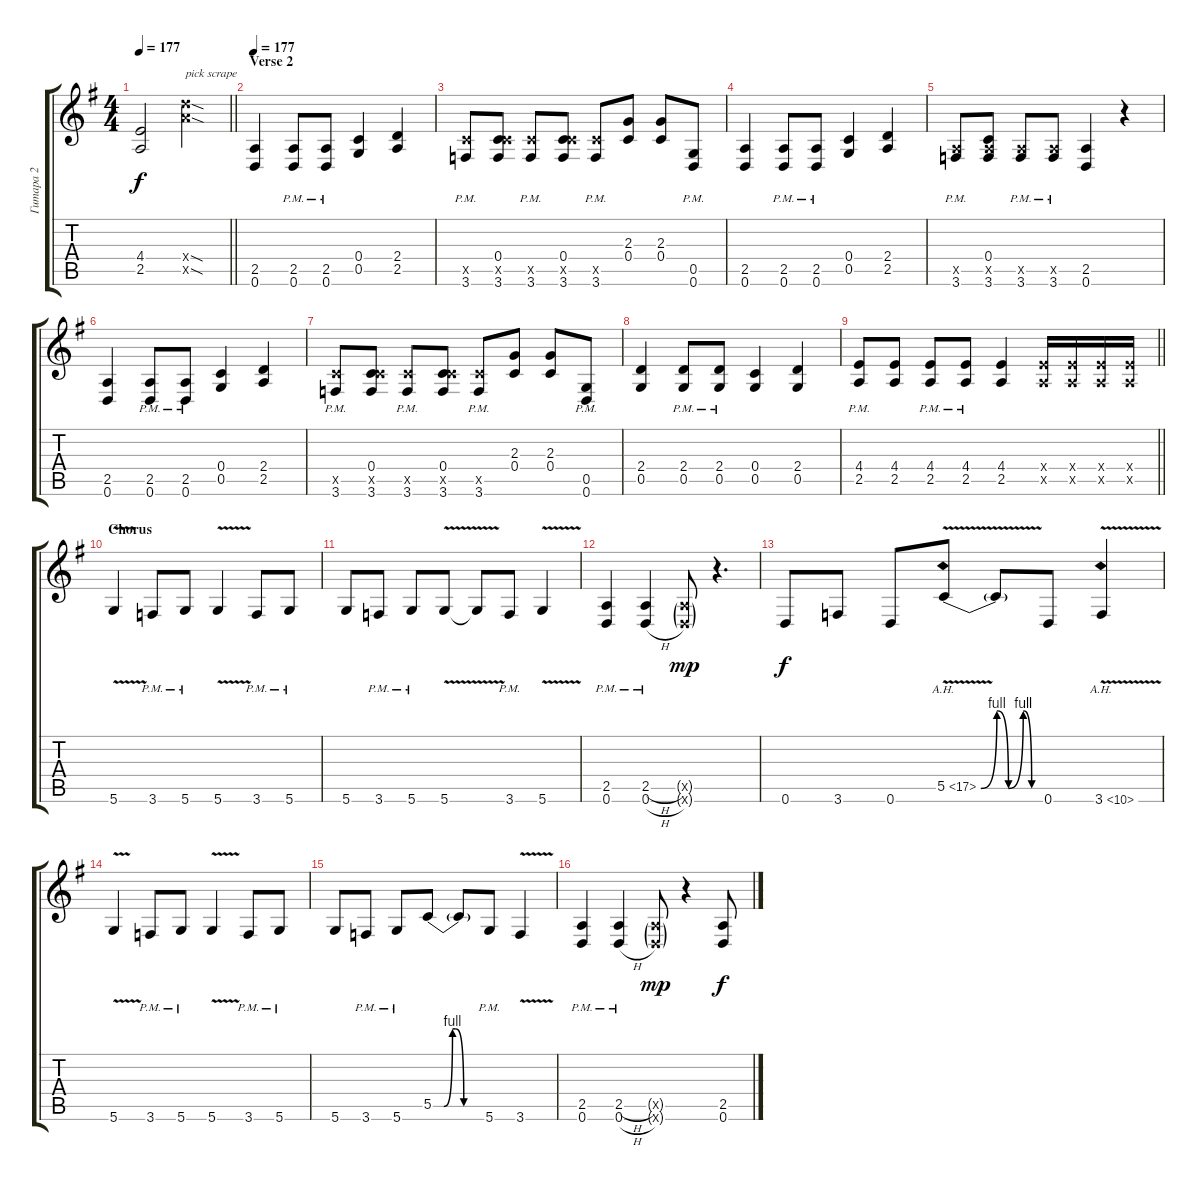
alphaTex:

\track ("Гитара 2" "Гитара 2") {instrument distortionguitar}
\staff {score tabs}
\tuning (D4 A3 F3 C3 G2 D2) {hide}
\ts (4 4)
\tempo 177
\clef g2
\barLineRight lightlight
\ks eminor
(4.4 2.5).2{dy f} (14.4{sod x} 14.5{sod x}).2{txt "pick scrape"} |
\section ("" "Verse 2")
\tempo 177
(2.5 0.6).4 (2.5{pm} 0.6{pm}).8 (2.5{pm} 0.6{pm}).8 (0.4 0.5).4 (2.4 2.5).4 |
(5.5{pm x} 3.6{pm}).8 (0.4 5.5{x} 3.6).8 (5.5{pm x} 3.6{pm}).8 (0.4 5.5{x} 3.6).8 (5.5{pm x} 3.6{pm}).8 (2.3 0.4).8 (2.3 0.4).8 (0.5{pm} 0.6{pm}).8 |
(2.5 0.6).4 (2.5{pm} 0.6{pm}).8 (2.5{pm} 0.6{pm}).8 (0.4 0.5).4 (2.4 2.5).4 |
(2.5{pm x} 3.6{pm}).8 (0.4 2.5{x} 3.6).8 (2.5{pm x} 3.6{pm}).8 (2.5{pm x} 3.6{pm}).8 (2.5 0.6).4 r.4 |
(2.5 0.6).4 (2.5{pm} 0.6{pm}).8 (2.5{pm} 0.6{pm}).8 (0.4 0.5).4 (2.4 2.5).4 |
(5.5{pm x} 3.6{pm}).8 (0.4 5.5{x} 3.6).8 (5.5{pm x} 3.6{pm}).8 (0.4 5.5{x} 3.6).8 (5.5{pm x} 3.6{pm}).8 (2.3 0.4).8 (2.3 0.4).8 (0.5{pm} 0.6{pm}).8 |
(2.4 0.5).4 (2.4{pm} 0.5{pm}).8 (2.4{pm} 0.5{pm}).8 (0.4 0.5).4 (2.4 0.5).4 |
\barLineRight lightlight
(4.4{pm} 2.5{pm}).8 (4.4 2.5).8 (4.4{pm} 2.5{pm}).8 (4.4{pm} 2.5{pm}).8 (4.4 2.5).4 (4.4{x} 2.5{x}).16 (4.4{x} 2.5{x}).16 (4.4{x} 2.5{x}).16 (4.4{x} 2.5{x}).16 |
\section ("" "Chorus")
5.6{v}.4 3.6{pm}.8 5.6{pm}.8 5.6{v}.4 3.6{pm}.8 5.6{pm}.8 |
5.6.8 3.6{pm}.8 5.6{pm}.8 5.6{v}.8 5.6{t}.8 3.6{pm}.8 5.6{v}.4 |
(2.5{pm} 0.6{pm}).4 (2.5{h pm} 0.6{h pm}).4 (2.5{g x} 0.6{g x}).8{dy mp} r.4{d} |
0.6.8{dy f} 3.6.8 0.6.8 5.5{be (custom 0 0 15 4 26 0 40 4 48 0 60 0) ah 12 v}.8 5.5{t}.8 0.6.8 3.6{ah 7 v}.4 |
5.6{v}.4 3.6{pm}.8 5.6{pm}.8 5.6{v}.4 3.6{pm}.8 5.6{pm}.8 |
5.6.8 3.6{pm}.8 5.6{pm}.8 5.5{be (custom 0 0 12 0 22 4 25 4 35 0 60 0)}.8 5.5{t}.8 5.6{pm}.8 3.6{v}.4 |
(2.5{pm} 0.6{pm}).4 (2.5{h pm} 0.6{h pm}).4 (2.5{g x} 0.6{g x}).8{dy mp} r.4 (2.5 0.6).8{dy f}
